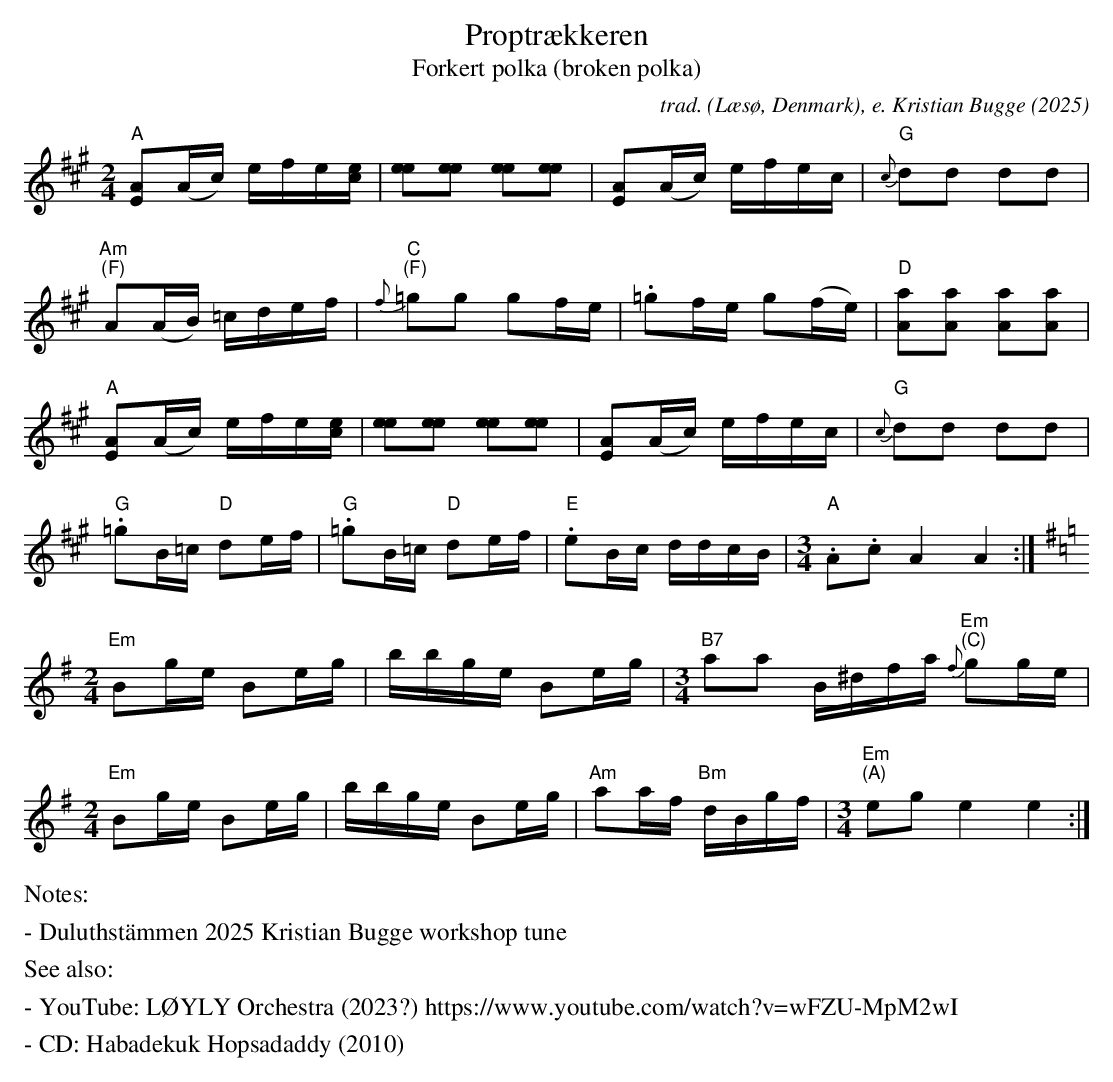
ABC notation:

X:1
T: Proptrækkeren
T: Forkert polka (broken polka)
C: trad. (Læsø, Denmark), e. Kristian Bugge (2025)
L:1/16
M:2/4
U:t=tenuto
K:A
"A" [E2A2](Ac) efe[ce] | [e2e2][e2e2] [e2e2][e2e2] | [E2A2](Ac) efec |"G" {c}d2d2 d2d2 |
"Am" "(F)" A2(AB) =cdef |"C" "(F)" {f}=g2g2 g2fe | .=g2fe g2(fe) | "D" [a2A2][a2A2] [a2A2][a2A2] |
"A" [E2A2](Ac) efe[ce] | [e2e2][e2e2] [e2e2][e2e2] | [E2A2](Ac) efec |"G" {c}d2d2 d2d2 |
"G" .=g2B=c "D"d2ef | "G".=g2B=c "D"d2ef |"E" .e2Bc ddcB |[M:3/4]"A" .A2.c2 A4 A4 :|
[K:Em][M:2/4]"Em" B2ge B2eg | bbge B2eg | [M:3/4] "B7"a2a2 B^dfa"Em" "(C)"{f}g2ge |
[M:2/4]"Em" B2ge B2eg | bbge B2eg | "Am"a2af "Bm"dBgf |[M:3/4] "Em""(A)"e2g2 e4 e4 :|
